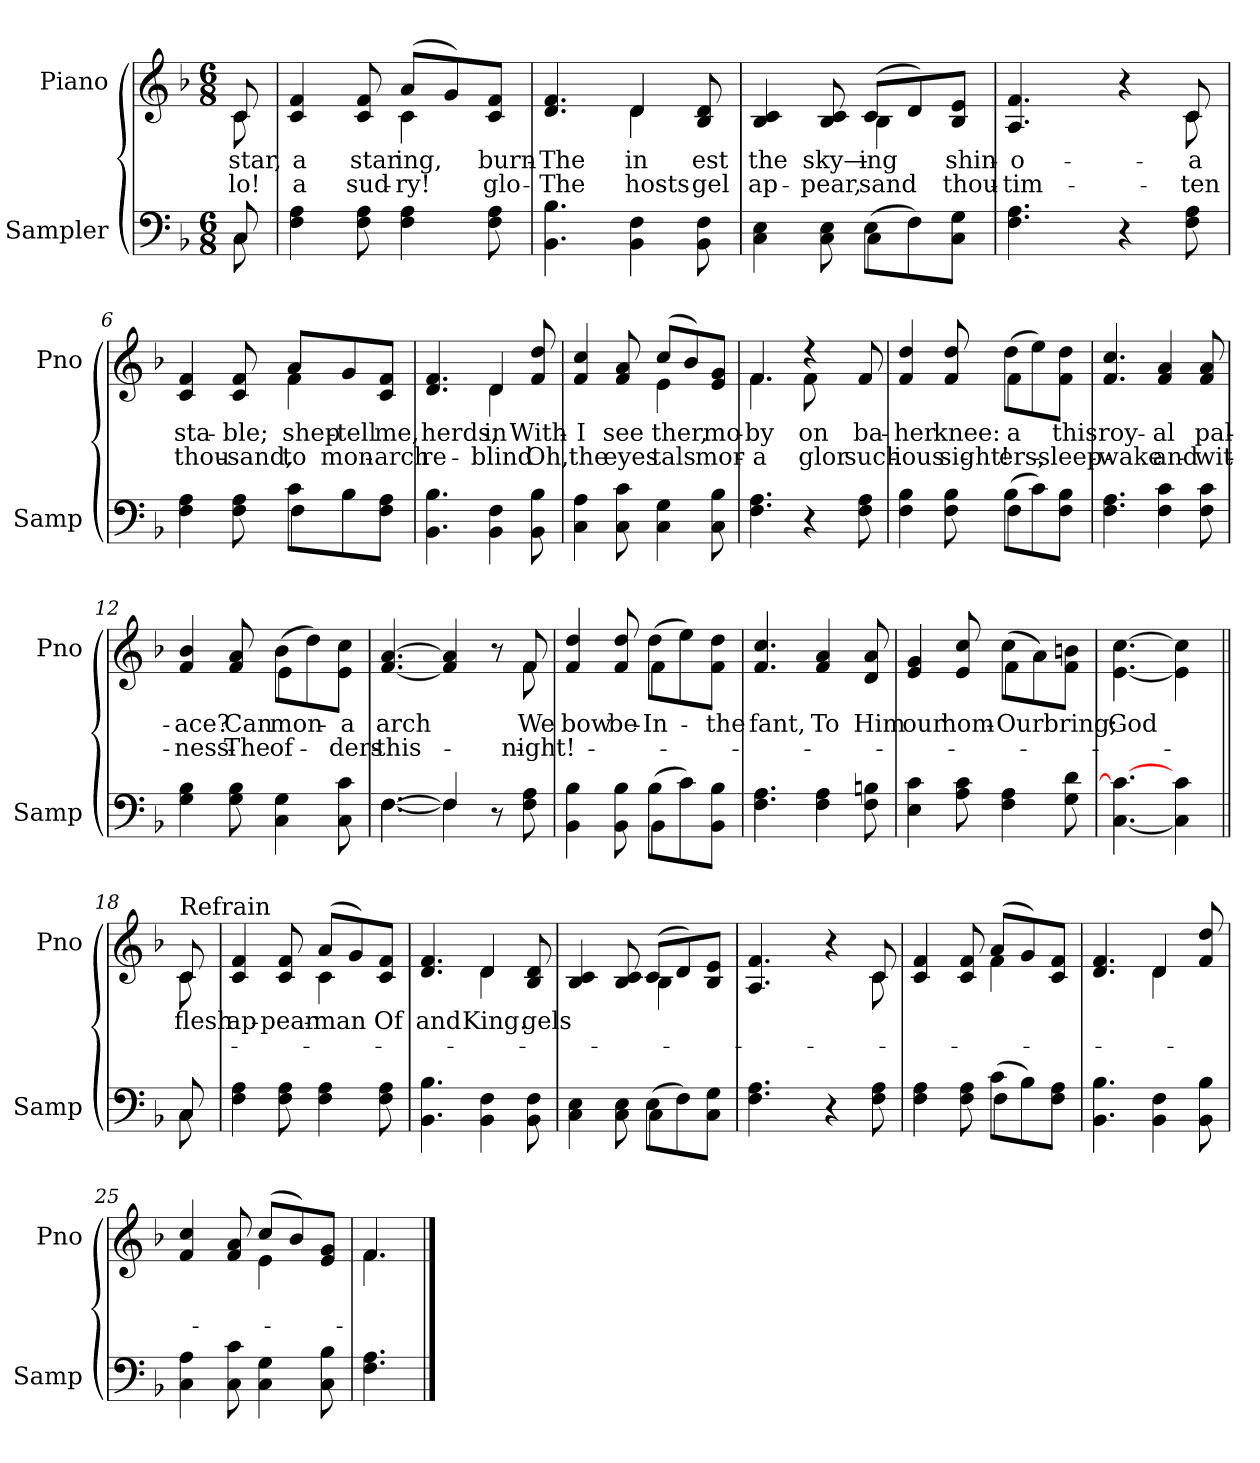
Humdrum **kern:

**kern	**kern	**text	**text
*part2	*part1	*part1	*part1
*staff2	*staff1	*staff1	*staff1
*I"Sampler	*I"Piano	*	*
*I'Samp	*I'Pno	*	*
*clefF4	*clefG2	*	*
*k[b-]	*k[b-]	*	*
*F:	*F:	*	*
*M6/8	*M6/8	*	*
=1	=1	=1	=1
*^	*^	*	*
8C/	8C	8c/	8c	star,	lo!
*v	*v	*	*	*	*
=2	=2	=2	=2	=2
4F 4A	4c 4f	4.ryy	a	a
8F 8A	8c 8f	.	star	sud-
4F 4A	(8a/L	4c	-ing,	-ry!
.	8g/)	.	.	.
8F 8A	8c/ 8f/J	8ryy	burn-	glo-
=3	=3	=3	=3	=3
4.BB- 4.B-	4.d 4.f	4.ryy	The	The
4BB- 4F	4d/	4d	in	hosts
8BB- 8F	8B- 8d	8ryy	-est	-gel
=4	=4	=4	=4	=4
*^	*	*	*	*
4C 4E	4.ryy	4B- 4c	4.ryy	the	ap-
8C 8E	.	8B- 8c	.	sky—	-pear,
(8E\L	4C	(8c/L	4B-	-ing	-sand
8F\)	.	8d/)	.	.	.
8C\ 8G\J	8ryy	8B-/ 8e/J	8ryy	shin-	thou-
*v	*v	*	*	*	*
=5	=5	=5	=5	=5
4.F 4.A	4.A 4.f	8ryy	o-	tim-
*	*v	*v	*	*
4r	4r	.	.
*	*^	*	*
8F 8A	8c/	8c	a	ten
=6	=6	=6	=6	=6
*^	*	*	*	*
4F 4A	4.ryy	4c 4f	4.ryy	sta-	thou-
8F 8A	.	8c 8f	.	-ble;	-sand,
8c\L	4F	8a/L	4f	shep-	to
8B-\	.	8g/	.	tell	mon-
8F\ 8A\J	8ryy	8c/ 8f/J	8ryy	me,	-arch
*v	*v	*	*	*	*
=7	=7	=7	=7	=7
4.BB- 4.B-	4.d 4.f	4.ryy	-herds,	re-
4BB- 4F	4d/	4d	-in	blind
8BB- 8B-	8f 8dd	8ryy	With-	Oh,
=8	=8	=8	=8	=8
4C 4A	4f 4cc	4.ryy	I	the
8C 8c	8f 8a	.	see	eyes
4C 4G	(8cc/L	4e	-ther,	-tals
.	8b-/)	.	.	.
8C 8B-	8e/ 8g/J	8ryy	mo-	mor-
=9	=9	=9	=9	=9
4.F 4.A	4.f/	4.f	-by	a
4r	4r	8f	on	glor-
.	.	4ryy	.	.
8F 8A	8f/	.	ba-	such
=10	=10	=10	=10	=10
*^	*	*	*	*
4F 4B-	4.ryy	4f 4dd	4.ryy	her	-ious
8F 8B-	.	8f 8dd	.	knee:	sight!
(8B-\L	4F	(8dd\L	4f	a	-ers,
8c\)	.	8ee\)	.	.	.
8F\ 8B-\J	8ryy	8f\ 8dd\J	8ryy	this	sleep-
*v	*v	*	*	*	*
*	*v	*v	*	*
=11	=11	=11	=11
4.F 4.A	4.f 4.cc	roy-	wake
4F 4c	4f 4a	-al	and
8F 8c	8f 8a	pal-	wit-
=12	=12	=12	=12
*	*^	*	*
4G 4B-	4f 4b-	4.ryy	-ace?	-ness
8G 8B-	8f 8a	.	Can	The
4C 4G	(8b-\L	4e	mon-	of
.	8dd\)	.	.	.
8C 8c	8e\ 8cc\J	8ryy	a	-ders
=13	=13	=13	=13	=13
*^	*	*	*	*
[4.F\	[4.F	[4.f [4.a	2.ryy	-arch	this
4F/]	4F]	4f] 4a]	.	.	.
8r	4ryy	8r	.	.	.
8F 8A	.	8f/	8f	We	night!
=14	=14	=14	=14	=14	=14
4BB- 4B-	4.ryy	4f 4dd	4.ryy	bow	.
8BB- 8B-	.	8f 8dd	.	be-	.
(8B-\L	4BB-	(8dd\L	4f	In-	.
8c\)	.	8ee\)	.	.	.
8BB-\ 8B-\J	8ryy	8f\ 8dd\J	8ryy	the	.
*v	*v	*	*	*	*
*	*v	*v	*	*
=15	=15	=15	=15
4.F 4.A	4.f 4.cc	-fant,	.
4F 4A	4f 4a	To	.
8F 8Bn	8d 8a	Him	.
=16	=16	=16	=16
*	*^	*	*
4E 4c	4e 4g	4.ryy	our	.
8A 8c	8e 8cc	.	hom-	.
4F 4A	(8cc\L	4f	Our	.
.	8a\)	.	.	.
8G 8d	8f\ 8bn\J	8ryy	bring;	.
*	*v	*v	*	*
=17	=17	=17	=17
[4.C 4.c_	[4.e\ [4.cc\	God	.
4C] 4c	4e\] 4cc\]	.	.
=18||	=18||	=18||	=18||
*^	*^	*	*
!	!	!LO:TX:t=Refrain	!	!	!
8C/	8C	8c/	8c	flesh	.
*v	*v	*	*	*	*
=19	=19	=19	=19	=19
4F 4A	4c 4f	4.ryy	ap-	.
8F 8A	8c 8f	.	-pear-	.
4F 4A	(8a/L	4c	man	.
.	8g/)	.	.	.
8F 8A	8c/ 8f/J	8ryy	Of	.
=20	=20	=20	=20	=20
4.BB- 4.B-	4.d 4.f	4.ryy	and	.
4BB- 4F	4d/	4d	King.	.
8BB- 8F	8B- 8d	8ryy	-gels	.
=21	=21	=21	=21	=21
*^	*	*	*	*
4C 4E	4.ryy	4B- 4c	4.ryy	.	.
8C 8E	.	8B- 8c	.	.	.
(8E\L	4C	(8c/L	4B-	.	.
8F\)	.	8d/)	.	.	.
8C\ 8G\J	8ryy	8B-/ 8e/J	8ryy	.	.
*v	*v	*	*	*	*
=22	=22	=22	=22	=22
4.F 4.A	4.A 4.f	8ryy	.	.
*	*v	*v	*	*
4r	4r	.	.
*	*^	*	*
8F 8A	8c/	8c	.	.
=23	=23	=23	=23	=23
*^	*	*	*	*
4F 4A	4.ryy	4c 4f	4.ryy	.	.
8F 8A	.	8c 8f	.	.	.
(8c\L	4F	(8a/L	4f	.	.
8B-\)	.	8g/)	.	.	.
8F\ 8A\J	8ryy	8c/ 8f/J	8ryy	.	.
*v	*v	*	*	*	*
=24	=24	=24	=24	=24
4.BB- 4.B-	4.d 4.f	4.ryy	.	.
4BB- 4F	4d/	4d	.	.
8BB- 8B-	8f 8dd	8ryy	.	.
=25	=25	=25	=25	=25
4C 4A	4f 4cc	4.ryy	.	.
8C 8c	8f 8a	.	.	.
4C 4G	(8cc/L	4e	.	.
.	8b-/)	.	.	.
8C 8B-	8e/ 8g/J	8ryy	.	.
=26	=26	=26	=26	=26
4.F 4.A	4.f/	4.f	.	.
*	*v	*v	*	*
==	==	==	==
*-	*-	*-	*-
